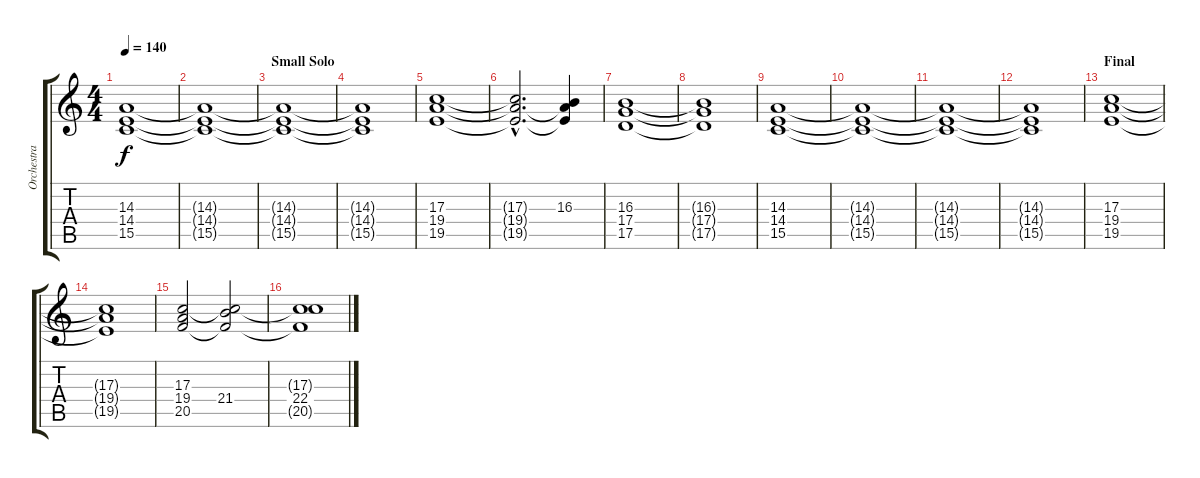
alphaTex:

\track ("Orchestra - Choirs" "Orchestra ") {instrument choiraahs}
\staff {score tabs}
\tuning (E4 B3 G3 D3 A2 E2) {hide}
\ts (4 4)
\tempo 140
\clef g2
\ks c
(14.3 14.4 15.5).1{dy f} |
(14.3{t} 14.4{t} 15.5{t}).1 |
\section ("" "Small Solo")
(14.3{t} 14.4{t} 15.5{t}).1 |
(14.3{t} 14.4{t} 15.5{t}).1 |
(17.3 19.4 19.5).1 |
(17.3{hac t} 19.4{hac t} 19.5{hac t}).2{d} (16.3 19.4{t} 19.5{t}).4 |
(16.3 17.4 17.5).1 |
(16.3{t} 17.4{t} 17.5{t}).1 |
(14.3 14.4 15.5).1 |
(14.3{t} 14.4{t} 15.5{t}).1 |
(14.3{t} 14.4{t} 15.5{t}).1 |
(14.3{t} 14.4{t} 15.5{t}).1 |
\section ("" "Final")
(17.3 19.4 19.5).1 |
(17.3{t} 19.4{t} 19.5{t}).1 |
(17.3 19.4 20.5).2 (17.3{t} 21.4 20.5{t}).2 |
(17.3{t} 22.4 20.5{t}).1
